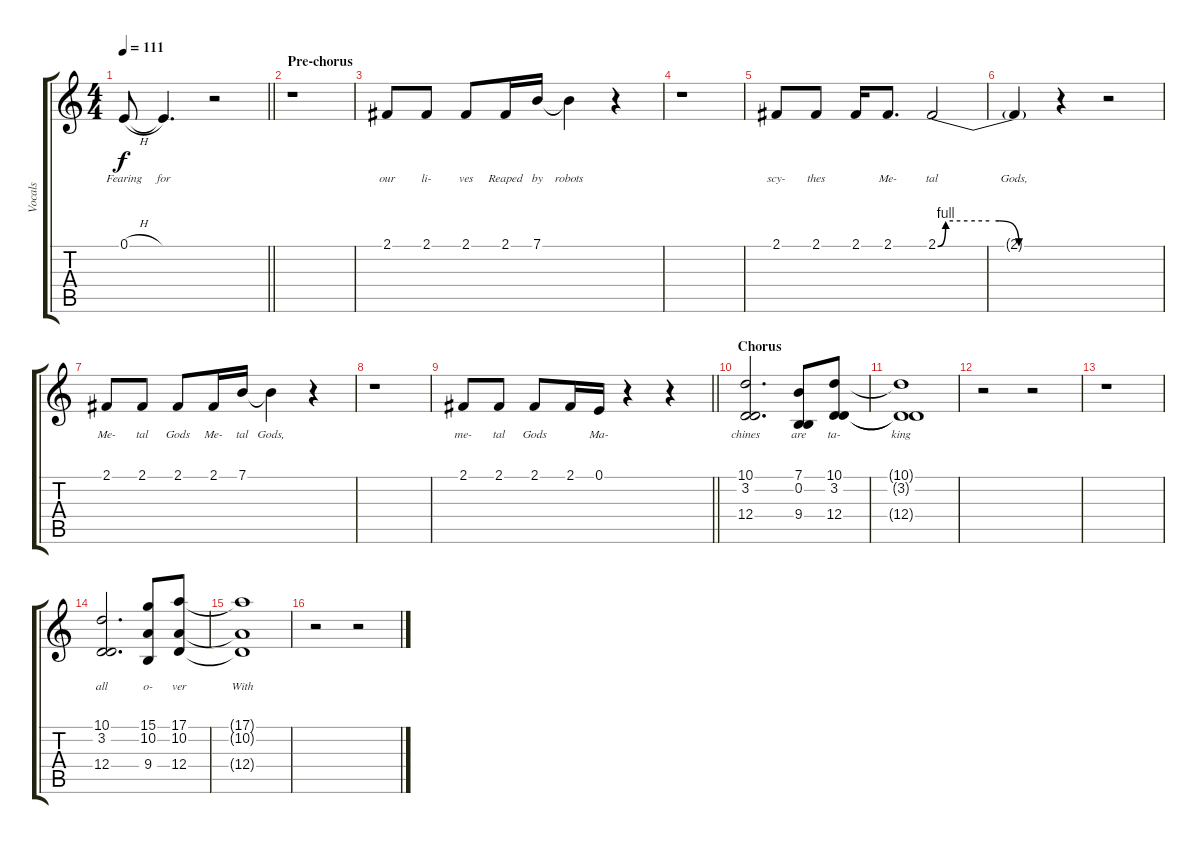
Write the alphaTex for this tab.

\track ("Vocals" "Vocals") {instrument choiraahs}
\staff {score tabs}
\tuning (E4 B3 G3 D3 A2 E2) {hide}
\ts (4 4)
\tempo 111
\clef g2
\barLineRight lightlight
\ks c
0.1{h}.8{lyrics (0 "Fearing") lyrics (1 "") lyrics (2 "") lyrics (3 "") lyrics (4 "") dy f} 0.1{t}.4{d lyrics (0 "for") lyrics (1 "") lyrics (2 "") lyrics (3 "") lyrics (4 "")} r.2 |
\section ("" "Pre-chorus")
r.1 |
2.1.8{lyrics (0 "our") lyrics (1 "") lyrics (2 "") lyrics (3 "") lyrics (4 "")} 2.1.8{lyrics (0 "li-") lyrics (1 "") lyrics (2 "") lyrics (3 "") lyrics (4 "")} 2.1.8{lyrics (0 "ves") lyrics (1 "") lyrics (2 "") lyrics (3 "") lyrics (4 "")} 2.1.16{lyrics (0 "Reaped") lyrics (1 "") lyrics (2 "") lyrics (3 "") lyrics (4 "")} 7.1.16{lyrics (0 "by") lyrics (1 "") lyrics (2 "") lyrics (3 "") lyrics (4 "")} 7.1{t}.4{lyrics (0 "robots") lyrics (1 "") lyrics (2 "") lyrics (3 "") lyrics (4 "")} r.4 |
r.1 |
2.1.8{lyrics (0 "scy-") lyrics (1 "") lyrics (2 "") lyrics (3 "") lyrics (4 "")} 2.1.8{lyrics (0 "thes") lyrics (1 "") lyrics (2 "") lyrics (3 "") lyrics (4 "")} 2.1.16{lyrics (0 "") lyrics (1 "") lyrics (2 "") lyrics (3 "") lyrics (4 "")} 2.1.8{d lyrics (0 "Me-") lyrics (1 "") lyrics (2 "") lyrics (3 "") lyrics (4 "")} 2.1{be (custom 0 0 4 4 15 4 26 4 31 4 41 0 60 0)}.2{lyrics (0 "tal") lyrics (1 "") lyrics (2 "") lyrics (3 "") lyrics (4 "")} |
2.1{t}.4{lyrics (0 "Gods,") lyrics (1 "") lyrics (2 "") lyrics (3 "") lyrics (4 "")} r.4 r.2 |
2.1.8{lyrics (0 "Me-") lyrics (1 "") lyrics (2 "") lyrics (3 "") lyrics (4 "")} 2.1.8{lyrics (0 "tal") lyrics (1 "") lyrics (2 "") lyrics (3 "") lyrics (4 "")} 2.1.8{lyrics (0 "Gods") lyrics (1 "") lyrics (2 "") lyrics (3 "") lyrics (4 "")} 2.1.16{lyrics (0 "Me-") lyrics (1 "") lyrics (2 "") lyrics (3 "") lyrics (4 "")} 7.1.16{lyrics (0 "tal") lyrics (1 "") lyrics (2 "") lyrics (3 "") lyrics (4 "")} 7.1{t}.4{lyrics (0 "Gods,") lyrics (1 "") lyrics (2 "") lyrics (3 "") lyrics (4 "")} r.4 |
r.1 |
\barLineRight lightlight
2.1.8{lyrics (0 "me-") lyrics (1 "") lyrics (2 "") lyrics (3 "") lyrics (4 "")} 2.1.8{lyrics (0 "tal") lyrics (1 "") lyrics (2 "") lyrics (3 "") lyrics (4 "")} 2.1.8{lyrics (0 "Gods") lyrics (1 "") lyrics (2 "") lyrics (3 "") lyrics (4 "")} 2.1.16{lyrics (0 "") lyrics (1 "") lyrics (2 "") lyrics (3 "") lyrics (4 "")} 0.1.16{lyrics (0 "Ma-") lyrics (1 "") lyrics (2 "") lyrics (3 "") lyrics (4 "")} r.4 r.4 |
\section ("" "Chorus")
(10.1 3.2 12.4).2{d lyrics (0 "chines") lyrics (1 "") lyrics (2 "") lyrics (3 "") lyrics (4 "")} (7.1 0.2 9.4).8{lyrics (0 "are") lyrics (1 "") lyrics (2 "") lyrics (3 "") lyrics (4 "")} (10.1 3.2 12.4).8{lyrics (0 "ta-") lyrics (1 "") lyrics (2 "") lyrics (3 "") lyrics (4 "")} |
(10.1{t} 3.2{t} 12.4{t}).1{lyrics (0 "king") lyrics (1 "") lyrics (2 "") lyrics (3 "") lyrics (4 "")} |
r.2 r.2 |
r.1 |
(10.1 3.2 12.4).2{d lyrics (0 "all") lyrics (1 "") lyrics (2 "") lyrics (3 "") lyrics (4 "")} (15.1 10.2 9.4).8{lyrics (0 "o-") lyrics (1 "") lyrics (2 "") lyrics (3 "") lyrics (4 "")} (17.1 10.2 12.4).8{lyrics (0 "ver") lyrics (1 "") lyrics (2 "") lyrics (3 "") lyrics (4 "")} |
(17.1{t} 10.2{t} 12.4{t}).1{lyrics (0 "With") lyrics (1 "") lyrics (2 "") lyrics (3 "") lyrics (4 "")} |
r.2 r.2
